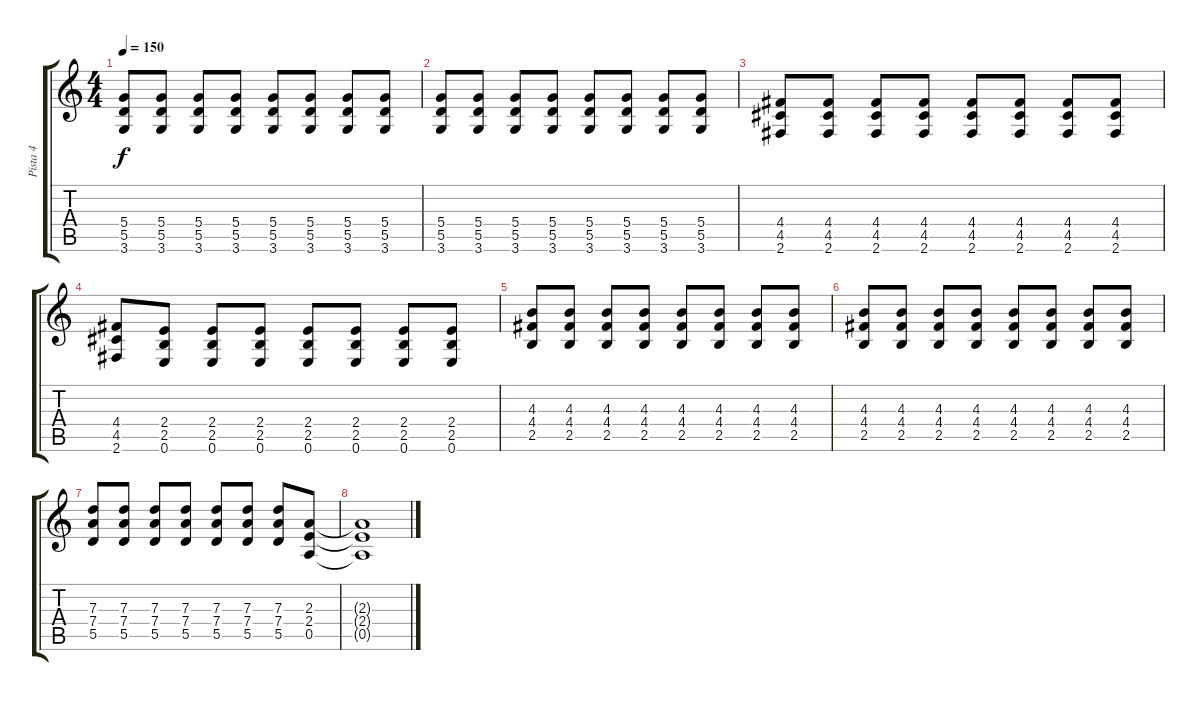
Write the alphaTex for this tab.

\track ("Pista 4" "Pista 4") {instrument overdrivenguitar}
\staff {score tabs}
\tuning (E4 B3 G3 D3 A2 E2) {hide}
\ts (4 4)
\tempo 150
\clef g2
\ks c
(5.4 5.5 3.6).8{dy f} (5.4 5.5 3.6).8 (5.4 5.5 3.6).8 (5.4 5.5 3.6).8 (5.4 5.5 3.6).8 (5.4 5.5 3.6).8 (5.4 5.5 3.6).8 (5.4 5.5 3.6).8 |
(5.4 5.5 3.6).8 (5.4 5.5 3.6).8 (5.4 5.5 3.6).8 (5.4 5.5 3.6).8 (5.4 5.5 3.6).8 (5.4 5.5 3.6).8 (5.4 5.5 3.6).8 (5.4 5.5 3.6).8 |
(4.4 4.5 2.6).8 (4.4 4.5 2.6).8 (4.4 4.5 2.6).8 (4.4 4.5 2.6).8 (4.4 4.5 2.6).8 (4.4 4.5 2.6).8 (4.4 4.5 2.6).8 (4.4 4.5 2.6).8 |
(4.4 4.5 2.6).8 (2.4 2.5 0.6).8 (2.4 2.5 0.6).8 (2.4 2.5 0.6).8 (2.4 2.5 0.6).8 (2.4 2.5 0.6).8 (2.4 2.5 0.6).8 (2.4 2.5 0.6).8 |
(4.3 4.4 2.5).8 (4.3 4.4 2.5).8 (4.3 4.4 2.5).8 (4.3 4.4 2.5).8 (4.3 4.4 2.5).8 (4.3 4.4 2.5).8 (4.3 4.4 2.5).8 (4.3 4.4 2.5).8 |
(4.3 4.4 2.5).8 (4.3 4.4 2.5).8 (4.3 4.4 2.5).8 (4.3 4.4 2.5).8 (4.3 4.4 2.5).8 (4.3 4.4 2.5).8 (4.3 4.4 2.5).8 (4.3 4.4 2.5).8 |
(7.3 7.4 5.5).8 (7.3 7.4 5.5).8 (7.3 7.4 5.5).8 (7.3 7.4 5.5).8 (7.3 7.4 5.5).8 (7.3 7.4 5.5).8 (7.3 7.4 5.5).8 (2.3 2.4 0.5).8{volume 5} |
(2.3{t} 2.4{t} 0.5{t}).1
